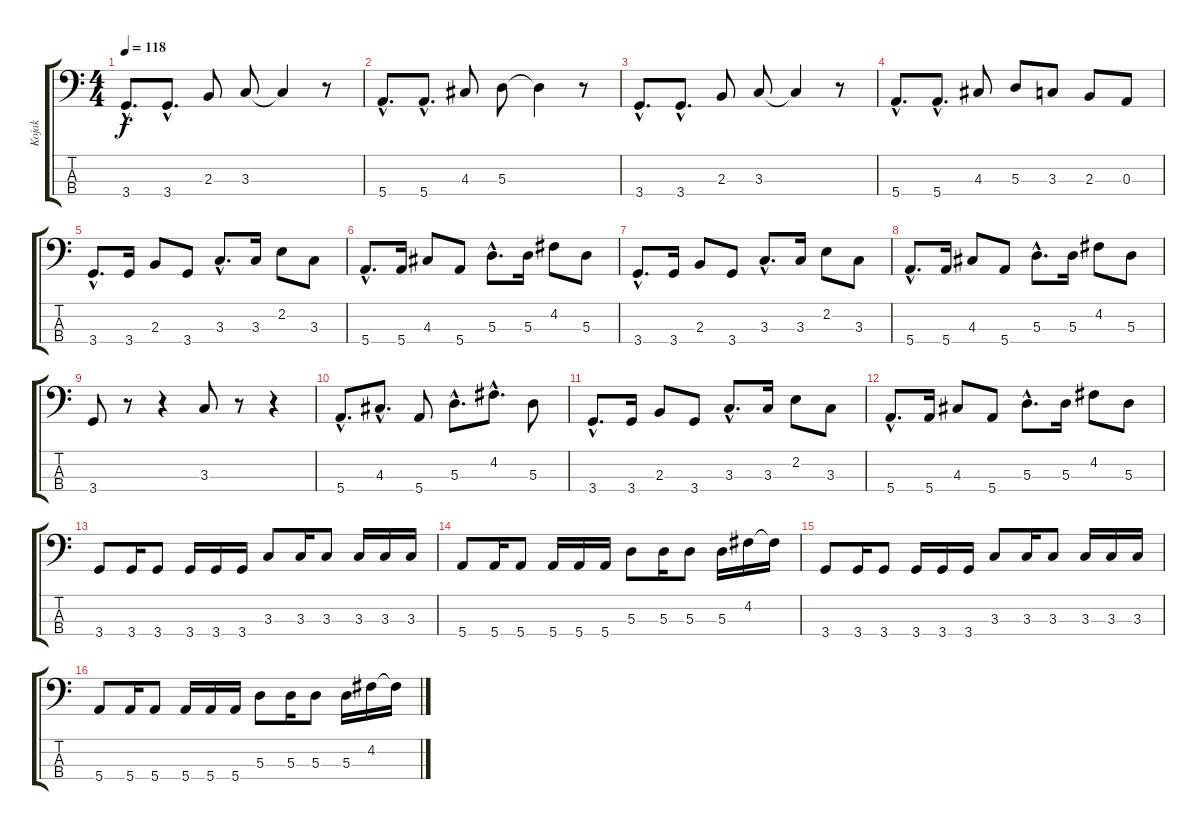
\track ("Kojak" "Kojak") {instrument electricbassfinger}
\staff {score tabs}
\tuning (G2 D2 A1 E1) {hide}
\ts (4 4)
\tempo 118
\clef f4
\ks c
3.4{hac}.8{d dy f} 3.4{hac}.8{d} 2.3.8 3.3.8 3.3{t}.4 r.8 |
5.4{hac}.8{d} 5.4{hac}.8{d} 4.3.8 5.3.8 5.3{t}.4 r.8 |
3.4{hac}.8{d} 3.4{hac}.8{d} 2.3.8 3.3.8 3.3{t}.4 r.8 |
5.4{hac}.8{d} 5.4{hac}.8{d} 4.3.8 5.3.8 3.3.8 2.3.8 0.3.8 |
3.4{hac}.8{d} 3.4.16 2.3.8 3.4.8 3.3{hac}.8{d} 3.3.16 2.2.8 3.3.8 |
5.4{hac}.8{d} 5.4.16 4.3.8 5.4.8 5.3{hac}.8{d} 5.3.16 4.2.8 5.3.8 |
3.4{hac}.8{d} 3.4.16 2.3.8 3.4.8 3.3{hac}.8{d} 3.3.16 2.2.8 3.3.8 |
5.4{hac}.8{d} 5.4.16 4.3.8 5.4.8 5.3{hac}.8{d} 5.3.16 4.2.8 5.3.8 |
3.4.8 r.8 r.4 3.3.8 r.8 r.4 |
5.4{hac}.8{d} 4.3{hac}.8{d} 5.4.8 5.3{hac}.8{d} 4.2{hac}.8{d} 5.3.8 |
3.4{hac}.8{d} 3.4.16 2.3.8 3.4.8 3.3{hac}.8{d} 3.3.16 2.2.8 3.3.8 |
5.4{hac}.8{d} 5.4.16 4.3.8 5.4.8 5.3{hac}.8{d} 5.3.16 4.2.8 5.3.8 |
3.4.8 3.4.16 3.4.8 3.4.16 3.4.16 3.4.16 3.3.8 3.3.16 3.3.8 3.3.16 3.3.16 3.3.16 |
5.4.8 5.4.16 5.4.8 5.4.16 5.4.16 5.4.16 5.3.8 5.3.16 5.3.8 5.3.16 4.2.16 4.2{t}.16 |
3.4.8 3.4.16 3.4.8 3.4.16 3.4.16 3.4.16 3.3.8 3.3.16 3.3.8 3.3.16 3.3.16 3.3.16 |
5.4.8 5.4.16 5.4.8 5.4.16 5.4.16 5.4.16 5.3.8 5.3.16 5.3.8 5.3.16 4.2.16 4.2{t}.16
